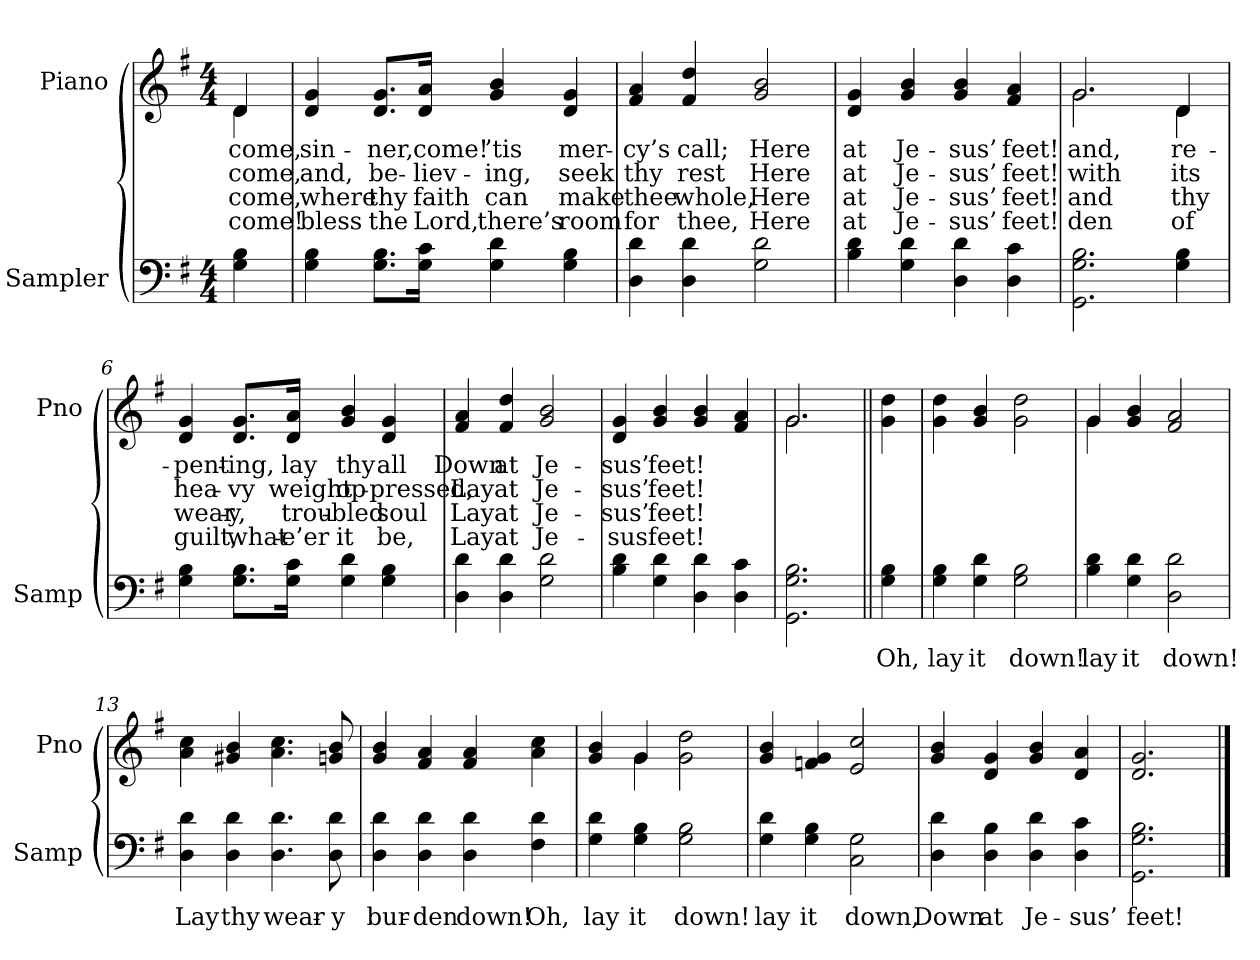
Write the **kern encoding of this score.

**kern	**text	**kern	**text	**text	**text	**text
*part2	*part2	*part1	*part1	*part1	*part1	*part1
*staff2	*staff2	*staff1	*staff1	*staff1	*staff1	*staff1
*I"Sampler	*	*I"Piano	*	*	*	*
*I'Samp	*	*I'Pno	*	*	*	*
*clefF4	*	*clefG2	*	*	*	*
*k[f#]	*	*k[f#]	*	*	*	*
*G:	*	*G:	*	*	*	*
*M4/4	*	*M4/4	*	*	*	*
=1	=1	=1	=1	=1	=1	=1
*	*	*^	*	*	*	*
4G 4B	.	4d/	4d	come,	come,	come,	come!
*	*	*v	*v	*	*	*	*
=2	=2	=2	=2	=2	=2	=2
4G 4B	.	4d 4g	sin-	and,	where	bless
8.G\ 8.B\L	.	8.d/ 8.g/L	-ner,	be-	thy	the
16G\ 16c\Jk	.	16d/ 16a/Jk	come!	-liev-	faith	Lord,
4G 4d	.	4g 4b	’tis	-ing,	can	there’s
4G 4B	.	4d 4g	mer-	seek	make	room
=3	=3	=3	=3	=3	=3	=3
4D 4d	.	4f# 4a	-cy’s	thy	thee	for
4D 4d	.	4f# 4dd	call;	rest	whole,	thee,
2G 2d	.	2g 2b	Here	Here	Here	Here
=4	=4	=4	=4	=4	=4	=4
4B 4d	.	4d 4g	at	at	at	at
4G 4d	.	4g 4b	Je-	Je-	Je-	Je-
4D 4d	.	4g 4b	-sus’	-sus’	-sus’	-sus’
4D 4c	.	4f# 4a	feet!	feet!	feet!	feet!
=5	=5	=5	=5	=5	=5	=5
*	*	*^	*	*	*	*
2.GG 2.G 2.B	.	2.g/	2.g	and,	with	and	-den
4G 4B	.	4d/	4d	re-	its	thy	of
*	*	*v	*v	*	*	*	*
=6	=6	=6	=6	=6	=6	=6
4G 4B	.	4d 4g	-pent-	hea-	wear-	guilt,
8.G\ 8.B\L	.	8.d/ 8.g/L	-ing,	-vy	-y,	what-
16G\ 16c\Jk	.	16d/ 16a/Jk	lay	weight	trou-	-e’er
4G 4d	.	4g 4b	thy	op-	-bled	it
4G 4B	.	4d 4g	all	-pressed,	soul	be,
=7	=7	=7	=7	=7	=7	=7
4D 4d	.	4f# 4a	Down	Lay	Lay	Lay
4D 4d	.	4f# 4dd	at	at	at	at
2G 2d	.	2g 2b	Je-	Je-	Je-	Je-
=8	=8	=8	=8	=8	=8	=8
4B 4d	.	4d 4g	-sus’	-sus’	-sus’	-sus
4G 4d	.	4g 4b	feet!	feet!	feet!	feet!
4D 4d	.	4g 4b	.	.	.	.
4D 4c	.	4f# 4a	.	.	.	.
=9	=9	=9	=9	=9	=9	=9
*	*	*^	*	*	*	*
2.GG 2.G 2.B	.	2.g/	2.g	.	.	.	.
=10||	=10||	=10||	=10||	=10||	=10||	=10||	=10||
!	!	!LO:TX:t=Refrain	!	!	!	!	!
*	*	*v	*v	*	*	*	*
4G 4B	Oh,	4g 4dd	.	.	.	.
=11	=11	=11	=11	=11	=11	=11
4G 4B	lay	4g 4dd	.	.	.	.
4G 4d	it	4g 4b	.	.	.	.
2G 2B	down!	2g 2dd	.	.	.	.
=12	=12	=12	=12	=12	=12	=12
*	*	*^	*	*	*	*
4B 4d	lay	4g/	4g	.	.	.	.
4G 4d	it	4g 4b	2.ryy	.	.	.	.
2D 2d	down!	2f# 2a	.	.	.	.	.
*	*	*v	*v	*	*	*	*
=13	=13	=13	=13	=13	=13	=13
4D 4d	Lay	4a 4cc	.	.	.	.
4D 4d	thy	4g#X 4b	.	.	.	.
4.D 4.d	wear-	4.a 4.cc	.	.	.	.
8D 8d	-y	8gn 8b	.	.	.	.
=14	=14	=14	=14	=14	=14	=14
4D 4d	bur-	4g 4b	.	.	.	.
4D 4d	-den	4f# 4a	.	.	.	.
4D 4d	down!	4f# 4a	.	.	.	.
4F# 4d	Oh,	4a 4cc	.	.	.	.
=15	=15	=15	=15	=15	=15	=15
*	*	*^	*	*	*	*
4G 4d	lay	4g 4b	4ryy	.	.	.	.
4G 4B	it	4g/	4g	.	.	.	.
2G 2B	down!	2g 2dd	2ryy	.	.	.	.
*	*	*v	*v	*	*	*	*
=16	=16	=16	=16	=16	=16	=16
4G 4d	lay	4g 4b	.	.	.	.
4G 4B	it	4fn 4g	.	.	.	.
2C 2G	down,	2e 2cc	.	.	.	.
=17	=17	=17	=17	=17	=17	=17
4D 4d	Down	4g 4b	.	.	.	.
4D 4B	at	4d 4g	.	.	.	.
4D 4d	Je-	4g 4b	.	.	.	.
4D 4c	-sus’	4d 4a	.	.	.	.
=18	=18	=18	=18	=18	=18	=18
2.GG 2.G 2.B	feet!	2.d 2.g	.	.	.	.
==	==	==	==	==	==	==
*-	*-	*-	*-	*-	*-	*-
